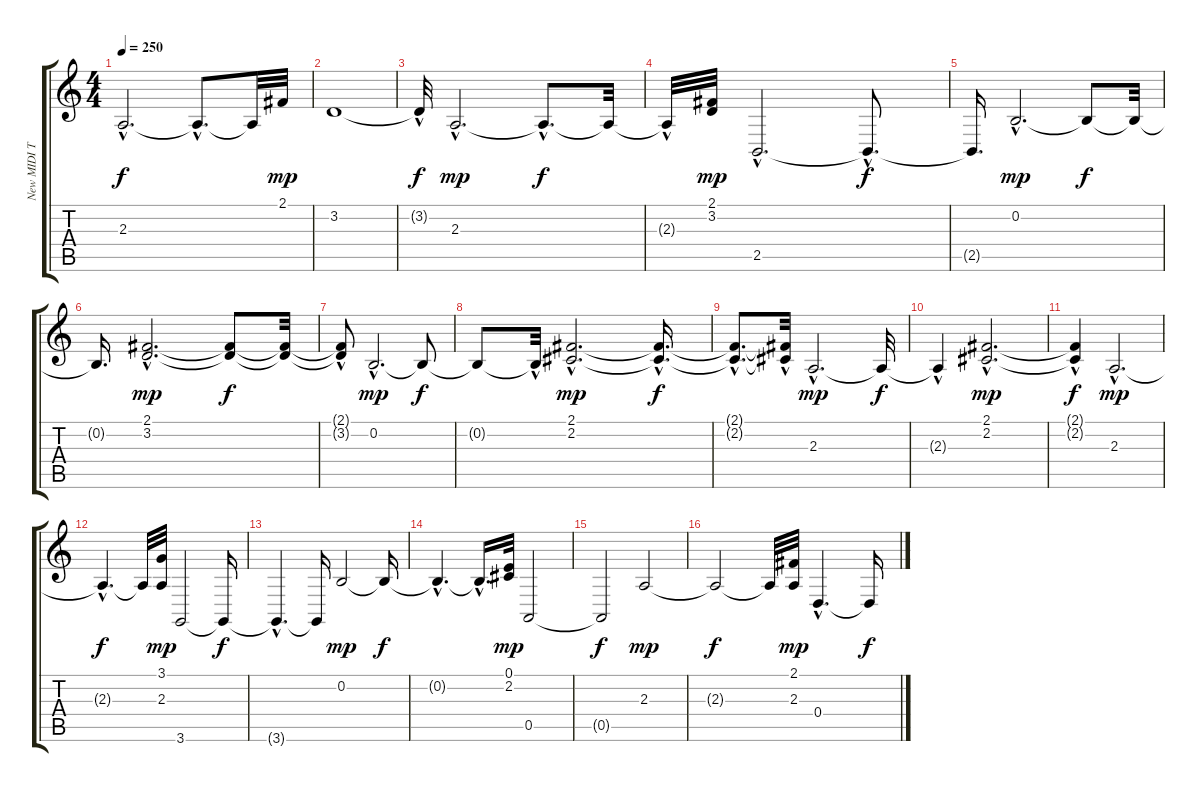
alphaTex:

\track ("New MIDI Track" "New MIDI T") {instrument acousticgrandpiano}
\staff {score tabs}
\tuning (E4 B3 G3 D3 A2 E2) {hide}
\ts (4 4)
\tempo 250
\clef g2
\ks c
2.3{hac t}.2{d dy f} 2.3{hac t}.8{d} 2.3{t}.32 2.1.32{dy mp} |
3.2.1 |
3.2{hac t}.32{dy f} 2.3{hac}.2{d dy mp} 2.3{hac t}.8{d dy f} 2.3{t}.32 |
2.3{hac t}.32 (2.1 3.2).32{dy mp} 2.5{hac}.2{d} 2.5{hac t}.8{d dy f} |
2.5{t}.16{d} 0.2{hac}.2{d dy mp} 0.2{t}.8{dy f} 0.2{t}.32 |
0.2{t}.16{d} (2.1{hac} 3.2{hac}).2{d dy mp} (2.1{t} 3.2{t}).8{dy f} (2.1{t} 3.2{t}).32 |
(2.1{t} 3.2{hac t}).8 0.2{hac}.2{d dy mp} 0.2{t}.8{dy f} |
0.2{t}.8 0.2{hac t}.32 (2.1{hac} 2.2{hac}).2{d dy mp} (2.1{hac t} 2.2{hac t}).16{d dy f} |
(2.1{hac t} 2.2{hac t}).8{d} (2.1{t} 2.2{hac t}).32 2.3{hac}.2{d dy mp} 2.3{t}.32{dy f} |
2.3{hac t}.4 (2.1{hac} 2.2{hac}).2{d dy mp} |
(2.1{t} 2.2{hac t}).4{dy f} 2.3{hac}.2{d dy mp} |
2.3{hac t}.4{d dy f} 2.3{t}.32 (3.1 2.3).32{dy mp} 3.6.2 3.6{t}.16{dy f} |
3.6{hac t}.4{d} 3.6{t}.16 0.2.2{dy mp} 0.2{t}.16{dy f} |
0.2{hac t}.4{d} 0.2{hac t}.16{d} (0.1 2.2).32{dy mp} 0.5.2 |
0.5{t}.2{dy f} 2.3.2{dy mp} |
2.3{t}.2{dy f} 2.3{t}.32 (2.1 2.3).32{dy mp} 0.4{hac}.4{d} 0.4{t}.16{dy f}
